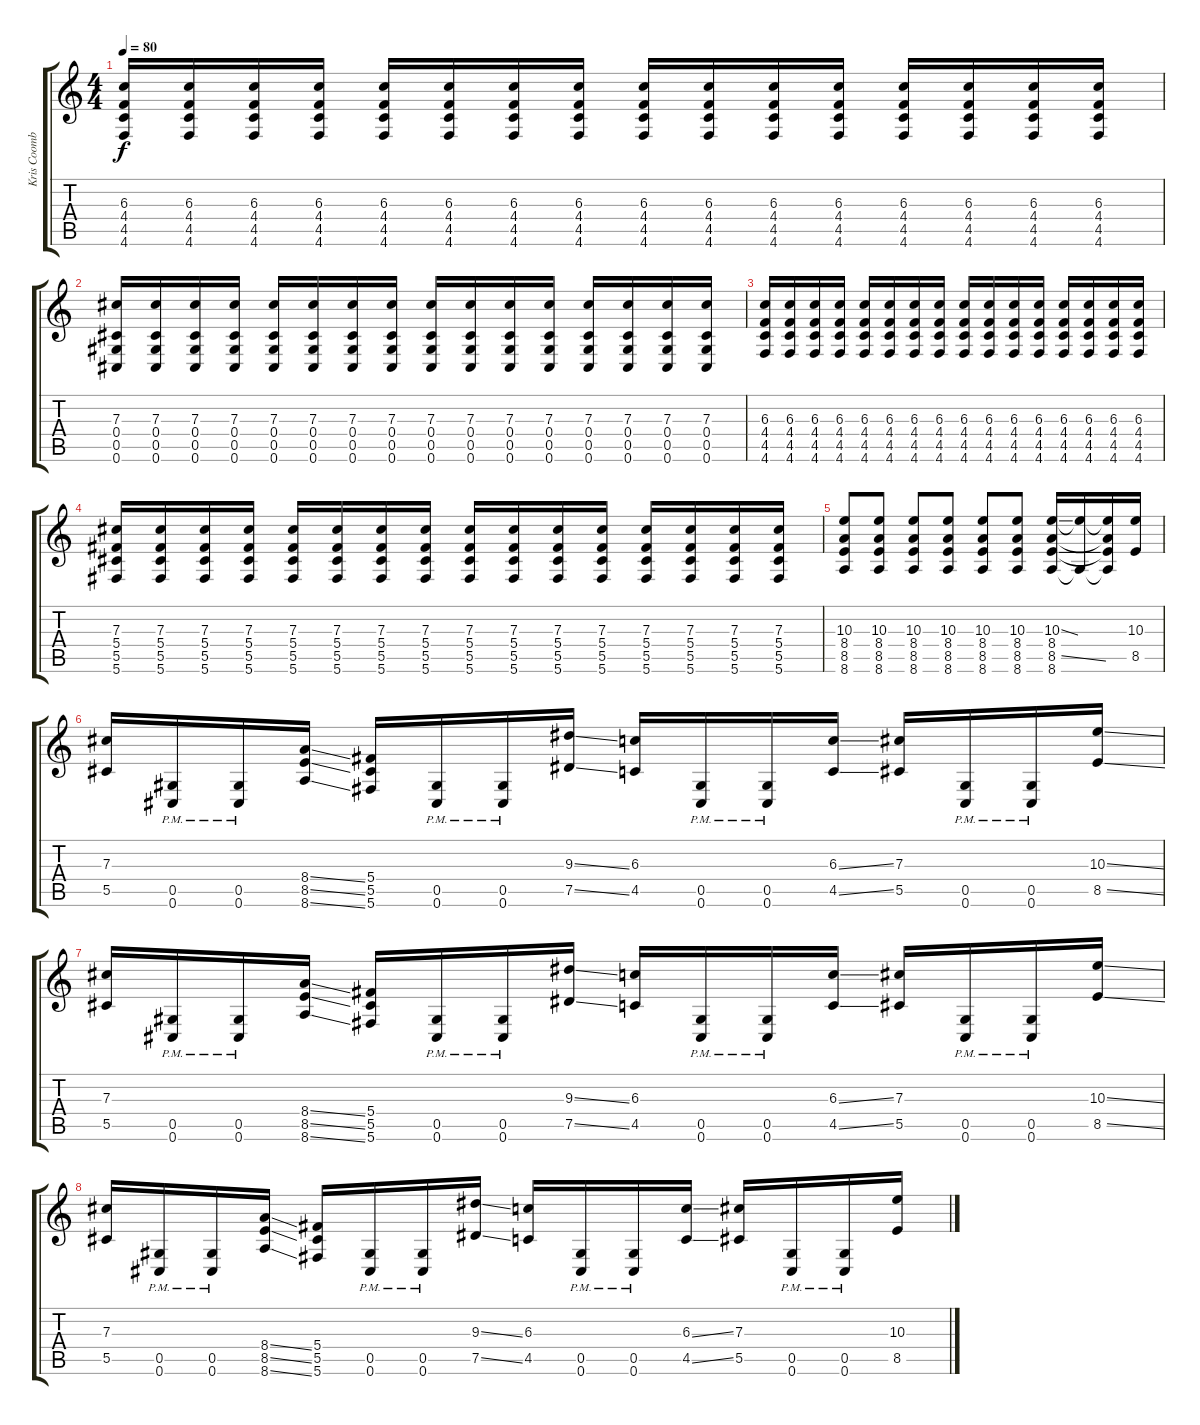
\track ("Kris Coombs" "Kris Coomb") {instrument distortionguitar}
\staff {score tabs}
\tuning (Eb4 Bb3 Gb3 Db3 Ab2 Db2) {hide}
\ts (4 4)
\tempo 80
\clef g2
\ks c
(6.3 4.4 4.5 4.6).16{dy f} (6.3 4.4 4.5 4.6).16 (6.3 4.4 4.5 4.6).16 (6.3 4.4 4.5 4.6).16 (6.3 4.4 4.5 4.6).16 (6.3 4.4 4.5 4.6).16 (6.3 4.4 4.5 4.6).16 (6.3 4.4 4.5 4.6).16 (6.3 4.4 4.5 4.6).16 (6.3 4.4 4.5 4.6).16 (6.3 4.4 4.5 4.6).16 (6.3 4.4 4.5 4.6).16 (6.3 4.4 4.5 4.6).16 (6.3 4.4 4.5 4.6).16 (6.3 4.4 4.5 4.6).16 (6.3 4.4 4.5 4.6).16 |
(7.3 0.4 0.5 0.6).16 (7.3 0.4 0.5 0.6).16 (7.3 0.4 0.5 0.6).16 (7.3 0.4 0.5 0.6).16 (7.3 0.4 0.5 0.6).16 (7.3 0.4 0.5 0.6).16 (7.3 0.4 0.5 0.6).16 (7.3 0.4 0.5 0.6).16 (7.3 0.4 0.5 0.6).16 (7.3 0.4 0.5 0.6).16 (7.3 0.4 0.5 0.6).16 (7.3 0.4 0.5 0.6).16 (7.3 0.4 0.5 0.6).16 (7.3 0.4 0.5 0.6).16 (7.3 0.4 0.5 0.6).16 (7.3 0.4 0.5 0.6).16 |
(6.3 4.4 4.5 4.6).16 (6.3 4.4 4.5 4.6).16 (6.3 4.4 4.5 4.6).16 (6.3 4.4 4.5 4.6).16 (6.3 4.4 4.5 4.6).16 (6.3 4.4 4.5 4.6).16 (6.3 4.4 4.5 4.6).16 (6.3 4.4 4.5 4.6).16 (6.3 4.4 4.5 4.6).16 (6.3 4.4 4.5 4.6).16 (6.3 4.4 4.5 4.6).16 (6.3 4.4 4.5 4.6).16 (6.3 4.4 4.5 4.6).16 (6.3 4.4 4.5 4.6).16 (6.3 4.4 4.5 4.6).16 (6.3 4.4 4.5 4.6).16 |
(7.3 5.4 5.5 5.6).16 (7.3 5.4 5.5 5.6).16 (7.3 5.4 5.5 5.6).16 (7.3 5.4 5.5 5.6).16 (7.3 5.4 5.5 5.6).16 (7.3 5.4 5.5 5.6).16 (7.3 5.4 5.5 5.6).16 (7.3 5.4 5.5 5.6).16 (7.3 5.4 5.5 5.6).16 (7.3 5.4 5.5 5.6).16 (7.3 5.4 5.5 5.6).16 (7.3 5.4 5.5 5.6).16 (7.3 5.4 5.5 5.6).16 (7.3 5.4 5.5 5.6).16 (7.3 5.4 5.5 5.6).16 (7.3 5.4 5.5 5.6).16 |
(10.3 8.4 8.5 8.6).8 (10.3 8.4 8.5 8.6).8 (10.3 8.4 8.5 8.6).8 (10.3 8.4 8.5 8.6).8 (10.3 8.4 8.5 8.6).8 (10.3 8.4 8.5 8.6).8 (10.3{ss} 8.4 8.5{ss} 8.6).16 (10.3{t} 8.6{t}).16 (10.3{t} 8.4{t} 8.5{t} 8.6{t}).16 (10.3 8.5).16 |
(7.3 5.5).16 (0.5{pm} 0.6{pm}).16 (0.5{pm} 0.6{pm}).16 (8.4{ss} 8.5{ss} 8.6{ss}).16 (5.4 5.5 5.6).16 (0.5{pm} 0.6{pm}).16 (0.5{pm} 0.6{pm}).16 (9.3{ss} 7.5{ss}).16 (6.3 4.5).16 (0.5{pm} 0.6{pm}).16 (0.5{pm} 0.6{pm}).16 (6.3{ss} 4.5{ss}).16 (7.3 5.5).16 (0.5{pm} 0.6{pm}).16 (0.5{pm} 0.6{pm}).16 (10.3{ss} 8.5{ss}).16 |
(7.3 5.5).16 (0.5{pm} 0.6{pm}).16 (0.5{pm} 0.6{pm}).16 (8.4{ss} 8.5{ss} 8.6{ss}).16 (5.4 5.5 5.6).16 (0.5{pm} 0.6{pm}).16 (0.5{pm} 0.6{pm}).16 (9.3{ss} 7.5{ss}).16 (6.3 4.5).16 (0.5{pm} 0.6{pm}).16 (0.5{pm} 0.6{pm}).16 (6.3{ss} 4.5{ss}).16 (7.3 5.5).16 (0.5{pm} 0.6{pm}).16 (0.5{pm} 0.6{pm}).16 (10.3{ss} 8.5{ss}).16 |
(7.3 5.5).16 (0.5{pm} 0.6{pm}).16 (0.5{pm} 0.6{pm}).16 (8.4{ss} 8.5{ss} 8.6{ss}).16 (5.4 5.5 5.6).16 (0.5{pm} 0.6{pm}).16 (0.5{pm} 0.6{pm}).16 (9.3{ss} 7.5{ss}).16 (6.3 4.5).16 (0.5{pm} 0.6{pm}).16 (0.5{pm} 0.6{pm}).16 (6.3{ss} 4.5{ss}).16 (7.3 5.5).16 (0.5{pm} 0.6{pm}).16 (0.5{pm} 0.6{pm}).16 (10.3{ss} 8.5{ss}).16
